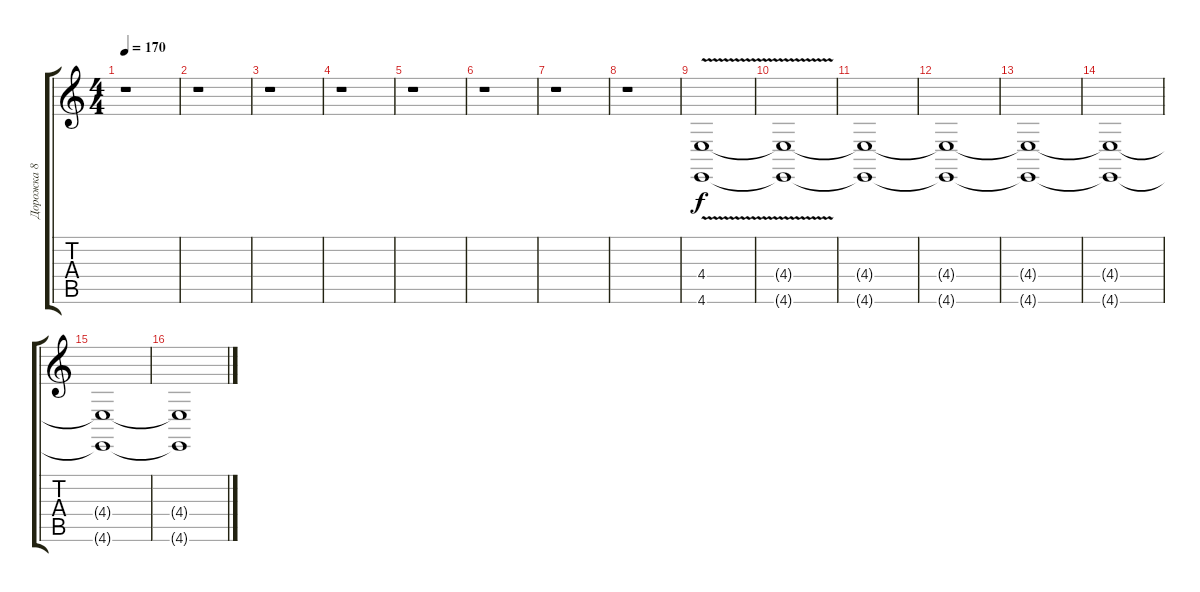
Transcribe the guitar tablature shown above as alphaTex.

\track ("Дорожка 8" "Дорожка 8") {instrument choiraahs}
\staff {score tabs}
\tuning (D4 A3 F3 C3 G2 C2) {hide}
\ts (4 4)
\tempo 170
\clef g2
\ks c
r.1{dy f} |
r.1 |
r.1 |
r.1 |
r.1 |
r.1 |
r.1 |
r.1{volume 0} |
(4.4{v} 4.6{v}).1{volume 16} |
(4.4{t} 4.6{t}).1 |
(4.4{t} 4.6{t}).1 |
(4.4{t} 4.6{t}).1 |
(4.4{t} 4.6{t}).1 |
(4.4{t} 4.6{t}).1 |
(4.4{t} 4.6{t}).1 |
(4.4{t} 4.6{t}).1
